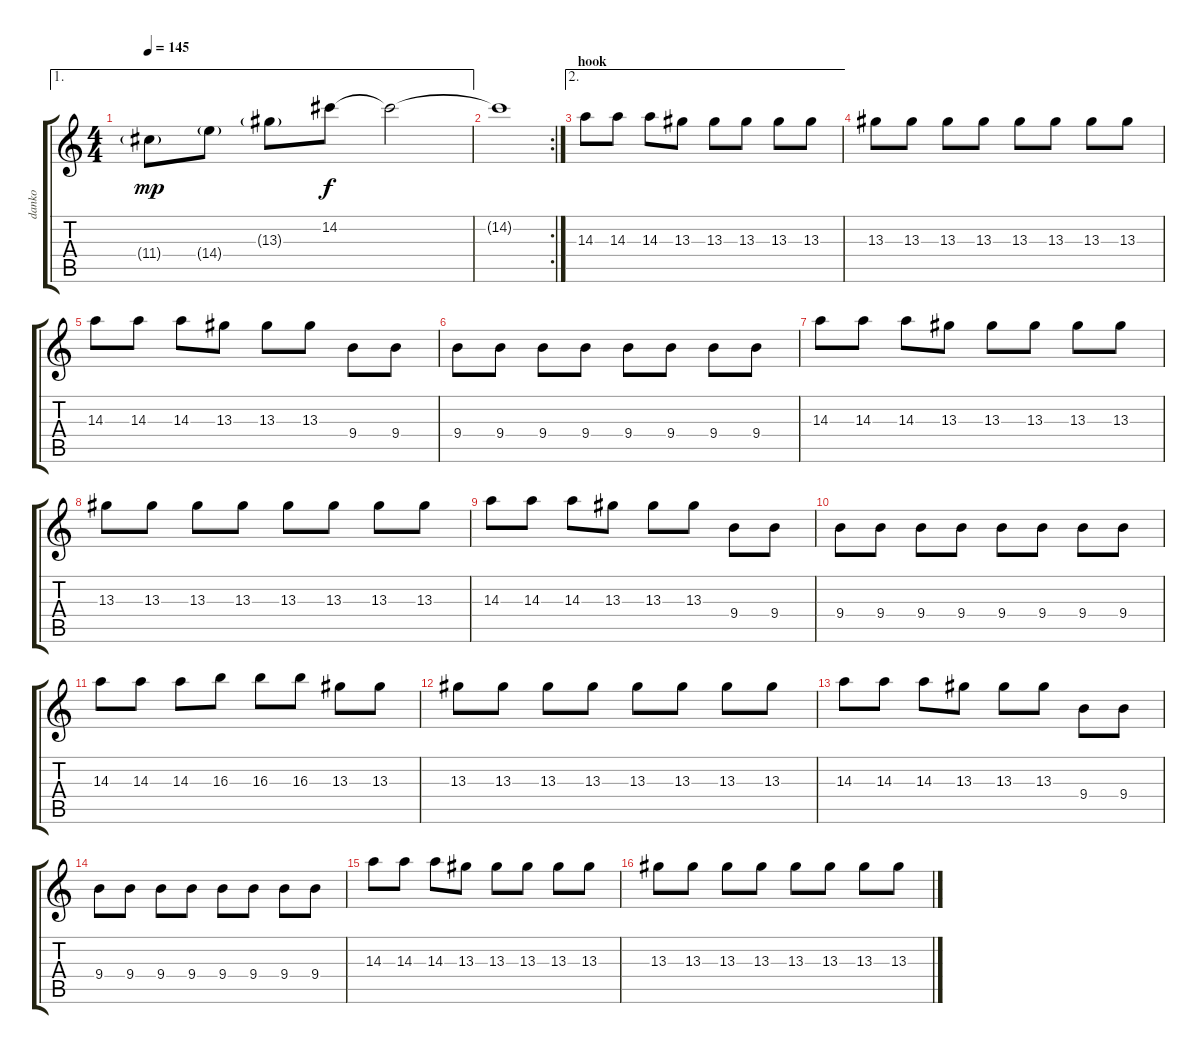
\track ("danko" "danko") {instrument distortionguitar}
\staff {score tabs}
\tuning (E4 B3 G3 D3 A2 E2) {hide}
\ae 1
\ts (4 4)
\tempo 145
\clef g2
\ks c
11.4{g}.8{dy mp} 14.4{g}.8 13.3{g}.8 14.2.8{dy f} 14.2{t}.2 |
\rc 2
14.2{t}.1 |
\ae 2
\section ("" "hook")
14.3.8 14.3.8 14.3.8 13.3.8 13.3.8 13.3.8 13.3.8 13.3.8 |
13.3.8 13.3.8 13.3.8 13.3.8 13.3.8 13.3.8 13.3.8 13.3.8 |
14.3.8 14.3.8 14.3.8 13.3.8 13.3.8 13.3.8 9.4.8 9.4.8 |
9.4.8 9.4.8 9.4.8 9.4.8 9.4.8 9.4.8 9.4.8 9.4.8 |
14.3.8 14.3.8 14.3.8 13.3.8 13.3.8 13.3.8 13.3.8 13.3.8 |
13.3.8 13.3.8 13.3.8 13.3.8 13.3.8 13.3.8 13.3.8 13.3.8 |
14.3.8 14.3.8 14.3.8 13.3.8 13.3.8 13.3.8 9.4.8 9.4.8 |
9.4.8 9.4.8 9.4.8 9.4.8 9.4.8 9.4.8 9.4.8 9.4.8 |
14.3.8 14.3.8 14.3.8 16.3.8 16.3.8 16.3.8 13.3.8 13.3.8 |
13.3.8 13.3.8 13.3.8 13.3.8 13.3.8 13.3.8 13.3.8 13.3.8 |
14.3.8 14.3.8 14.3.8 13.3.8 13.3.8 13.3.8 9.4.8 9.4.8 |
9.4.8 9.4.8 9.4.8 9.4.8 9.4.8 9.4.8 9.4.8 9.4.8 |
14.3.8 14.3.8 14.3.8 13.3.8 13.3.8 13.3.8 13.3.8 13.3.8 |
13.3.8 13.3.8 13.3.8 13.3.8 13.3.8 13.3.8 13.3.8 13.3.8
